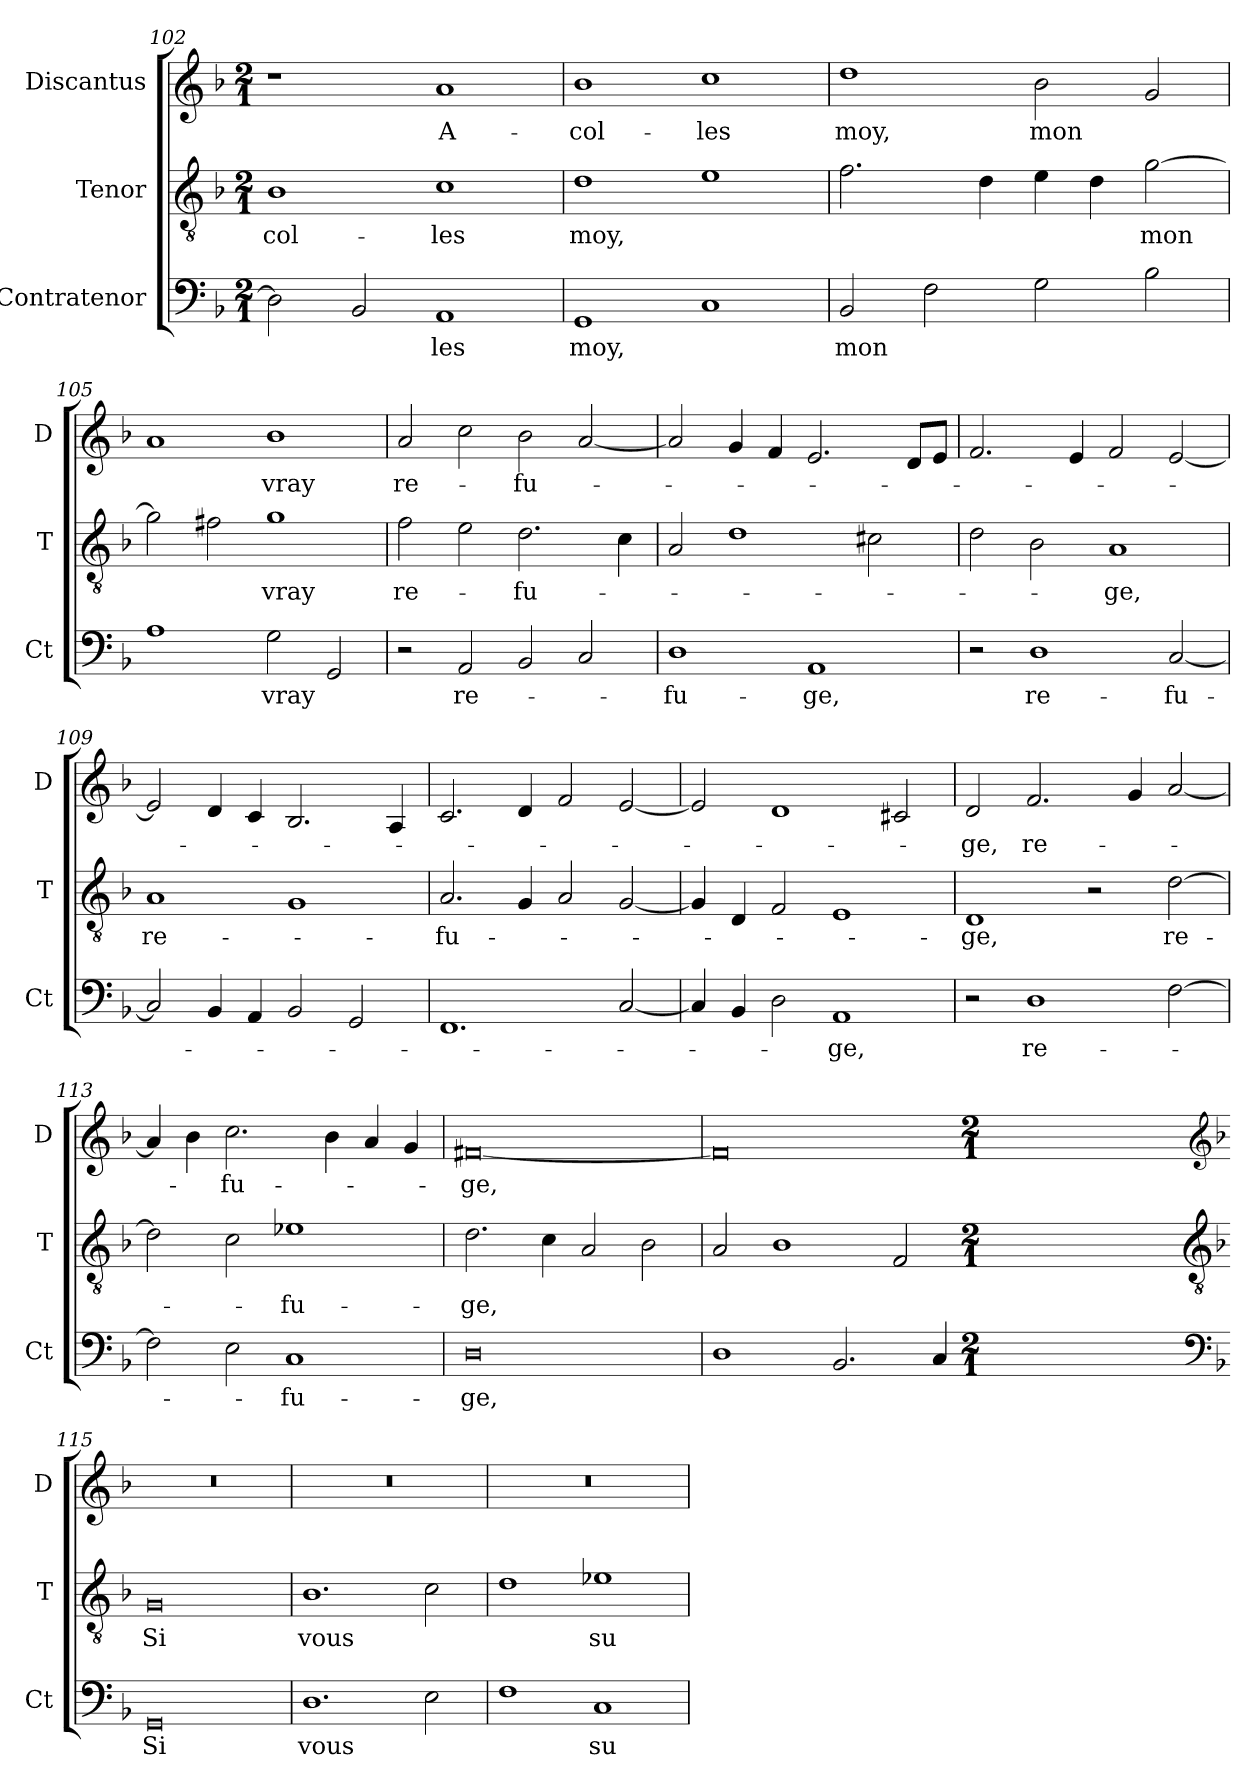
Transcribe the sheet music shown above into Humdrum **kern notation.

**kern	**text	**kern	**text	**kern	**text
*part3	*part3	*part2	*part2	*part1	*part1
*staff3	*staff3	*staff2	*staff2	*staff1	*staff1
*I"Contratenor	*	*I"Tenor	*	*I"Discantus	*
*I'Ct	*	*I'T	*	*I'D	*
*clefF4	*	*clefGv2	*	*clefG2	*
*k[b-]	*	*k[b-]	*	*k[b-]	*
*M2/1	*	*M2/1	*	*M2/1	*
=102	=102	=102	=102	=102	=102
2D\]	.	1B-	-col-	1r	.
2BB-/	.	.	.	.	.
1AA	-les	1c	-les	1a	A-
=103	=103	=103	=103	=103	=103
1GG	moy,	1d	moy,	1b-	-col-
1C	.	1e	.	1cc	-les
=104	=104	=104	=104	=104	=104
2BB-/	mon	2.f\	.	1dd	moy,
2F\	.	.	.	.	.
.	.	4d\	.	.	.
2G\	.	4e\	.	2b-\	mon
.	.	4d\	.	.	.
2B-\	.	[2g\	mon	2g/	.
=105	=105	=105	=105	=105	=105
1A	.	2g\]	.	1a	.
.	.	2f#X\	.	.	.
2G\	vray	1g	vray	1b-	vray
2GG/	.	.	.	.	.
=106	=106	=106	=106	=106	=106
2r	.	2f\	re-	2a/	re-
2AA/	re-	2e\	.	2cc\	.
2BB-/	.	2.d\	-fu-	2b-\	-fu-
2C/	.	.	.	[2a/	.
.	.	4c\	.	.	.
=107	=107	=107	=107	=107	=107
1D	-fu-	2A/	.	2a/]	.
.	.	1d	.	4g/	.
.	.	.	.	4f/	.
1AA	-ge,	.	.	2.e/	.
.	.	2c#X\	.	.	.
.	.	.	.	8d/L	.
.	.	.	.	8e/J	.
=108	=108	=108	=108	=108	=108
2r	.	2d\	.	2.f/	.
1D	re-	2B-\	.	.	.
.	.	.	.	4e/	.
.	.	1A	-ge,	2f/	.
[2C/	-fu-	.	.	[2e/	.
=109	=109	=109	=109	=109	=109
2C/]	.	1A	re-	2e/]	.
4BB-/	.	.	.	4d/	.
4AA/	.	.	.	4c/	.
2BB-/	.	1G	.	2.B-/	.
2GG/	.	.	.	.	.
.	.	.	.	4A/	.
=110	=110	=110	=110	=110	=110
1.FF	.	2.A/	-fu-	2.c/	.
.	.	4G/	.	4d/	.
.	.	2A/	.	2f/	.
[2C/	.	[2G/	.	[2e/	.
=111	=111	=111	=111	=111	=111
4C/]	.	4G/]	.	2e/]	.
4BB-/	.	4D/	.	.	.
2D\	.	2F/	.	1d	.
1AA	-ge,	1E	.	.	.
.	.	.	.	2c#X/	.
=112	=112	=112	=112	=112	=112
2r	.	1D	-ge,	2d/	-ge,
1D	re-	.	.	2.f/	re-
.	.	2r	.	.	.
.	.	.	.	4g/	.
[2F\	.	[2d\	re-	[2a/	.
=113	=113	=113	=113	=113	=113
2F\]	.	2d\]	.	4a/]	.
.	.	.	.	4b-\	.
2E\	.	2c\	.	2.cc\	-fu-
1C	-fu-	1e-X	-fu-	.	.
.	.	.	.	4b-\	.
.	.	.	.	4a/	.
.	.	.	.	4g/	.
=114	=114	=114	=114	=114	=114
0D	-ge,	2.d\	-ge,	[0f#X	-ge,
.	.	4c\	.	.	.
.	.	2A/	.	.	.
.	.	2B-\	.	.	.
=	=	=	=	=	=
1D	.	2A/	.	0f#]	.
.	.	1B-	.	.	.
2.BB-/	.	.	.	.	.
.	.	2F/	.	.	.
4C/	.	.	.	.	.
*clefF4	*	*clefGv2	*	*clefG2	*
*k[b-]	*	*k[b-]	*	*k[b-]	*
*M2/1	*	*M2/1	*	*M2/1	*
!!LO:LB:g=z
=115-	=115-	=115-	=115-	=115-	=115-
0GG	Si	0G	Si	0r	.
=116	=116	=116	=116	=116	=116
1.D	vous	1.B-	vous	0r	.
2E\	.	2c\	.	.	.
=117	=117	=117	=117	=117	=117
1F	.	1d	.	0r	.
1C	su-	1e-X	su-	.	.
=	=	=	=	=	=
*-	*-	*-	*-	*-	*-
